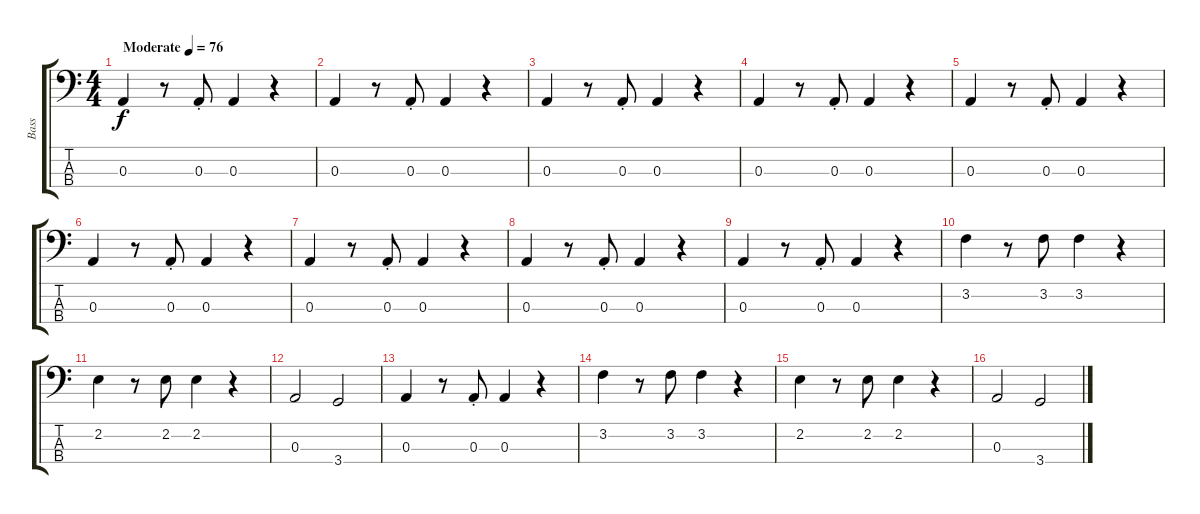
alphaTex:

\track ("Bass" "Bass") {instrument electricbassfinger}
\staff {score tabs}
\tuning (G2 D2 A1 E1) {hide}
\ts (4 4)
\tempo (76 "Moderate")
\clef f4
\ks c
0.3.4{dy f instrument electricbassfinger} r.8 0.3{st}.8 0.3.4 r.4 |
0.3.4 r.8 0.3{st}.8 0.3.4 r.4 |
0.3.4 r.8 0.3{st}.8 0.3.4 r.4 |
0.3.4 r.8 0.3{st}.8 0.3.4 r.4 |
0.3.4 r.8 0.3{st}.8 0.3.4 r.4 |
0.3.4 r.8 0.3{st}.8 0.3.4 r.4 |
0.3.4 r.8 0.3{st}.8 0.3.4 r.4 |
0.3.4 r.8 0.3{st}.8 0.3.4 r.4 |
0.3.4 r.8 0.3{st}.8 0.3.4 r.4 |
3.2.4 r.8 3.2.8 3.2.4 r.4 |
2.2.4 r.8 2.2.8 2.2.4 r.4 |
0.3.2 3.4.2 |
0.3.4 r.8 0.3{st}.8 0.3.4 r.4 |
3.2.4 r.8 3.2.8 3.2.4 r.4 |
2.2.4 r.8 2.2.8 2.2.4 r.4 |
0.3.2 3.4.2
